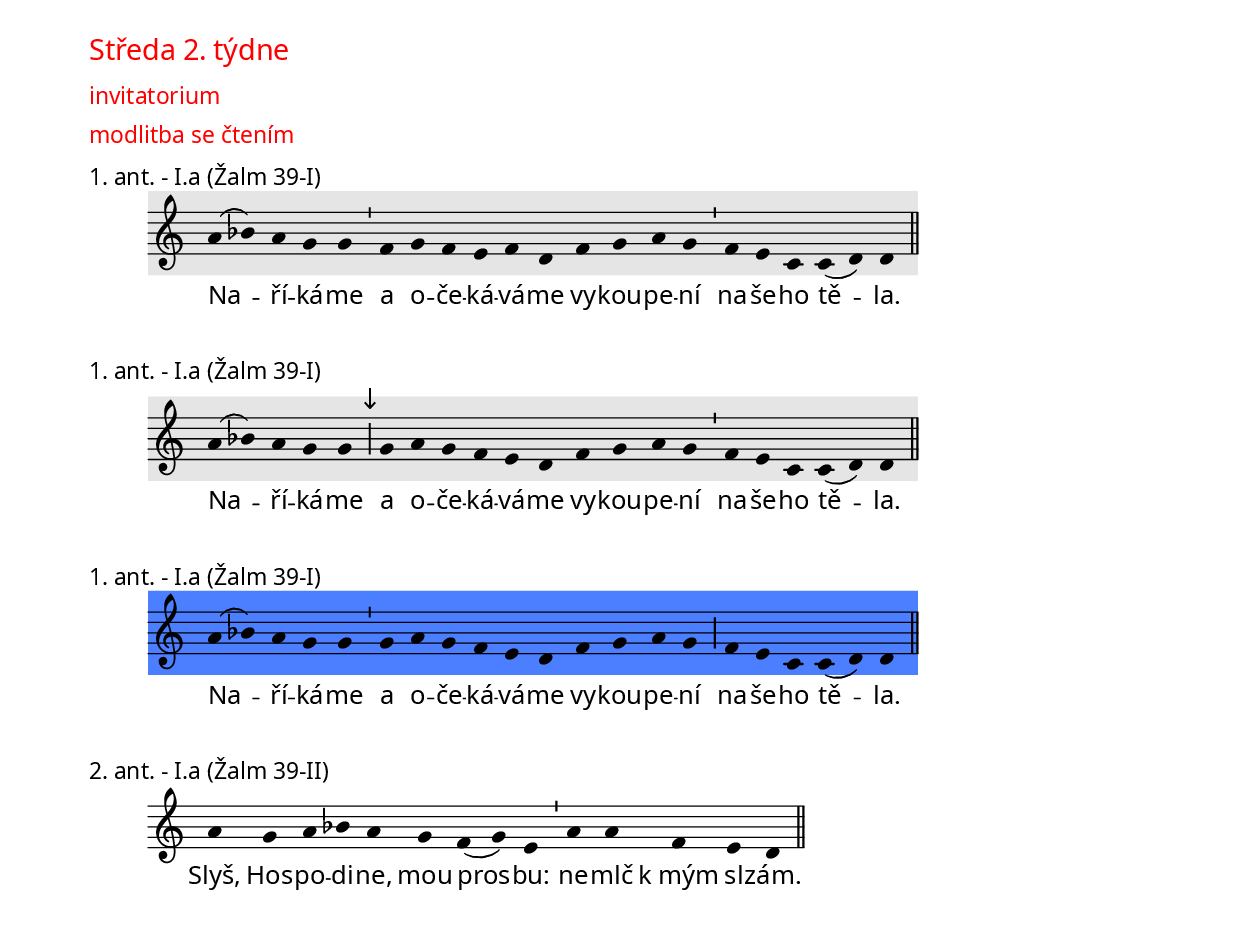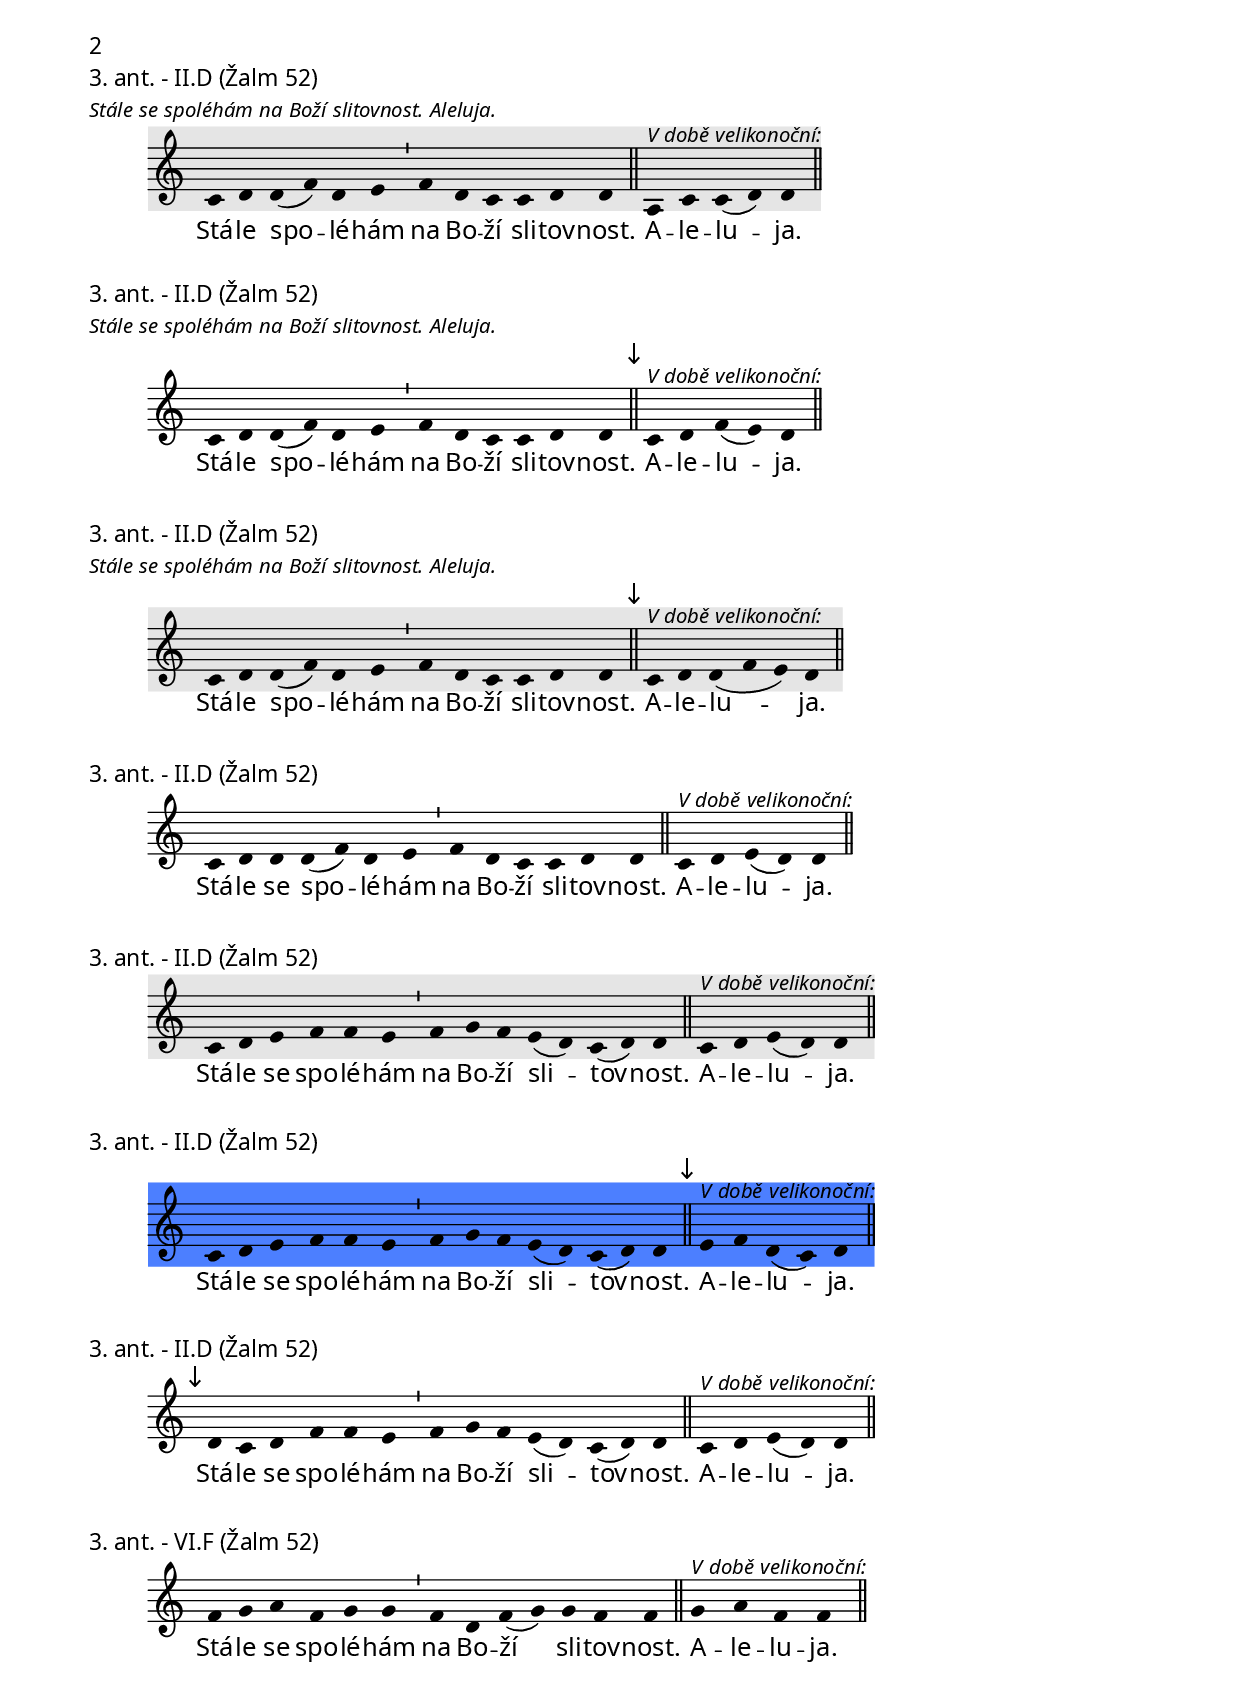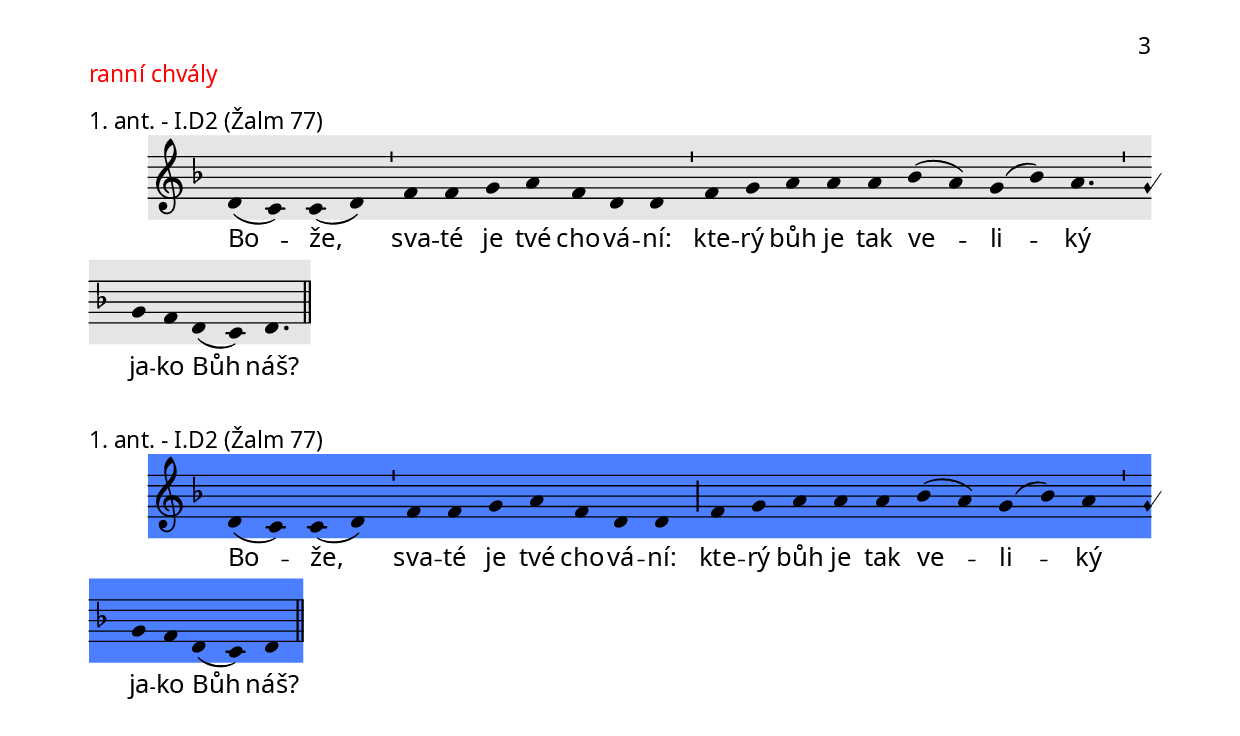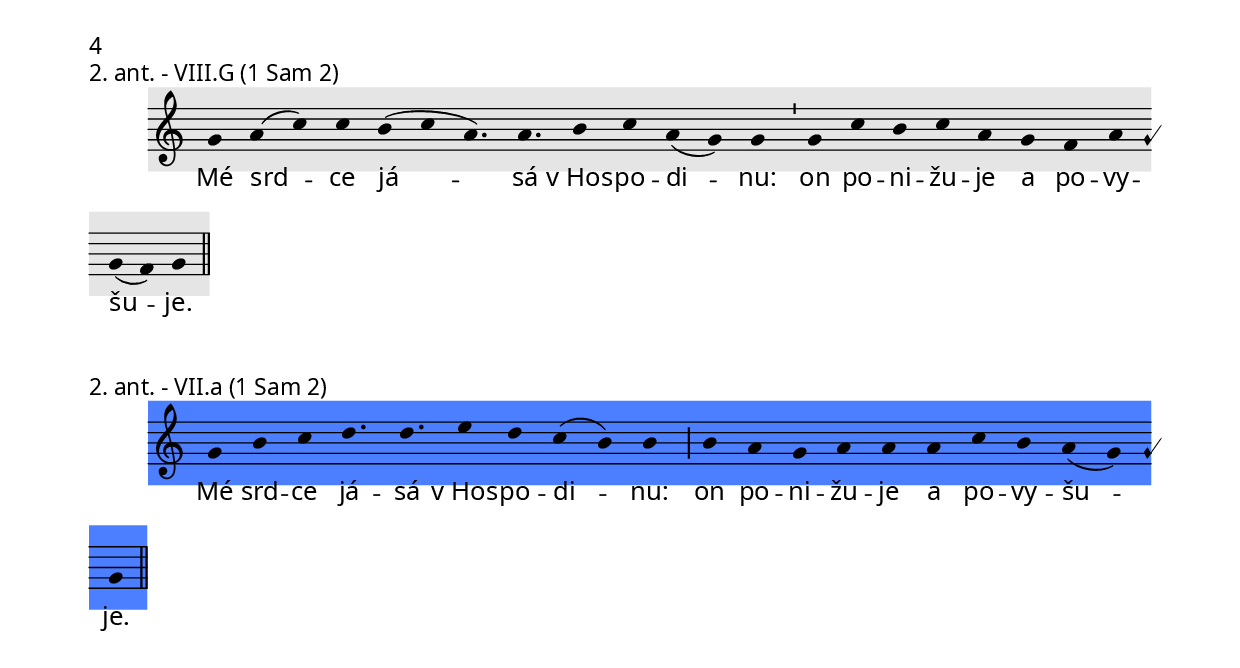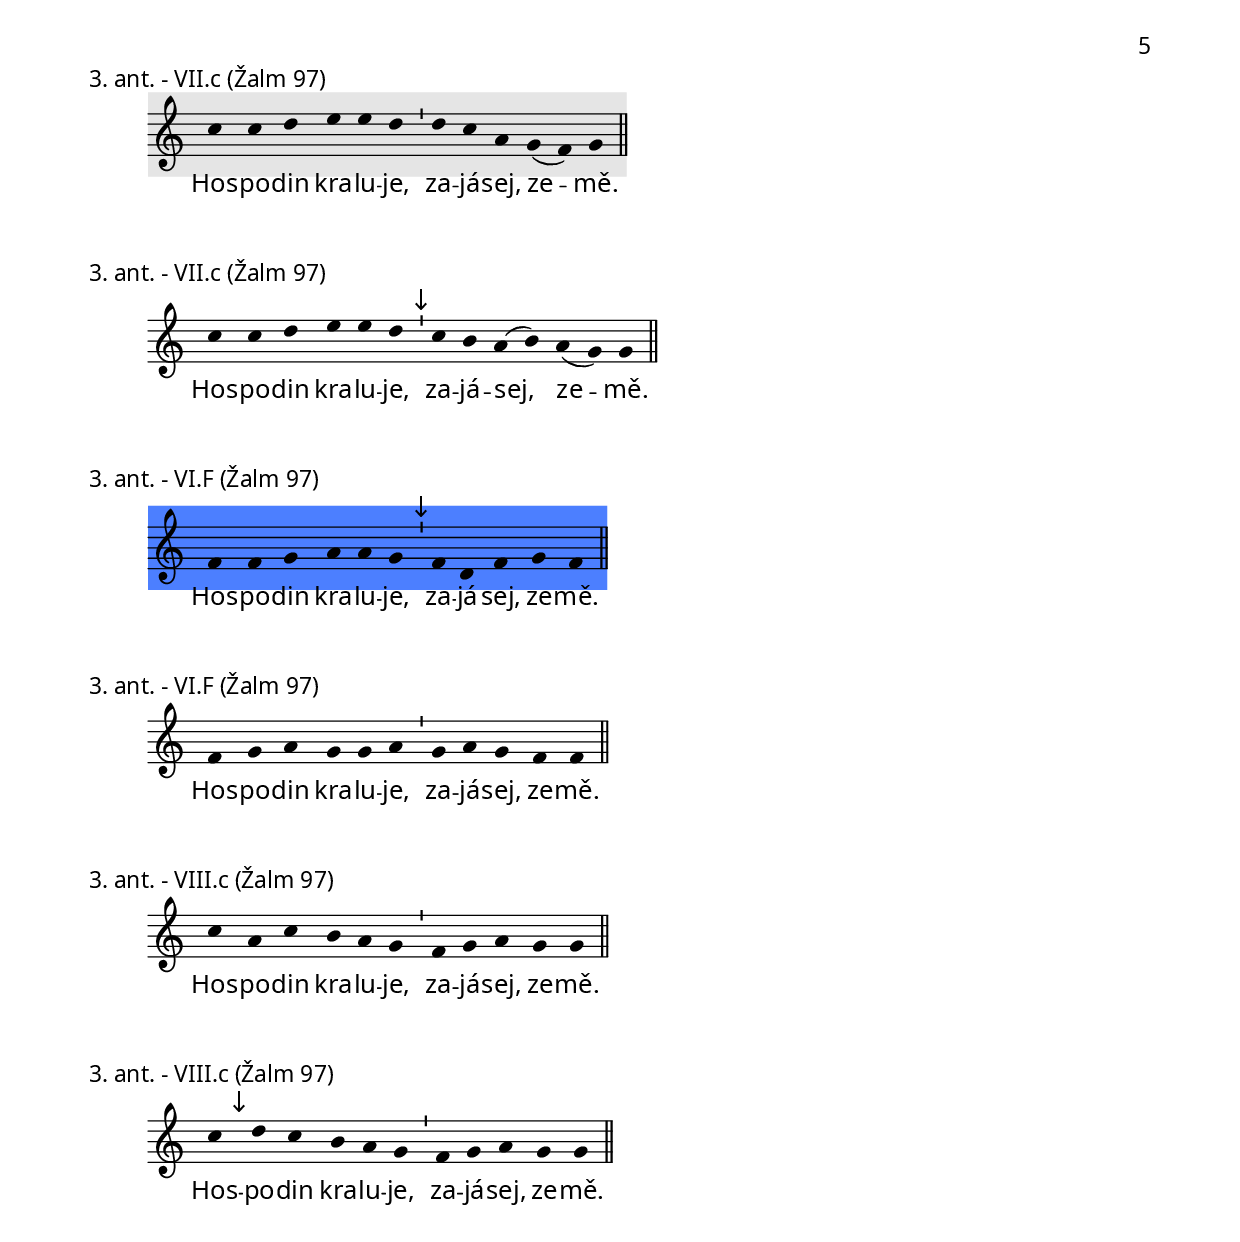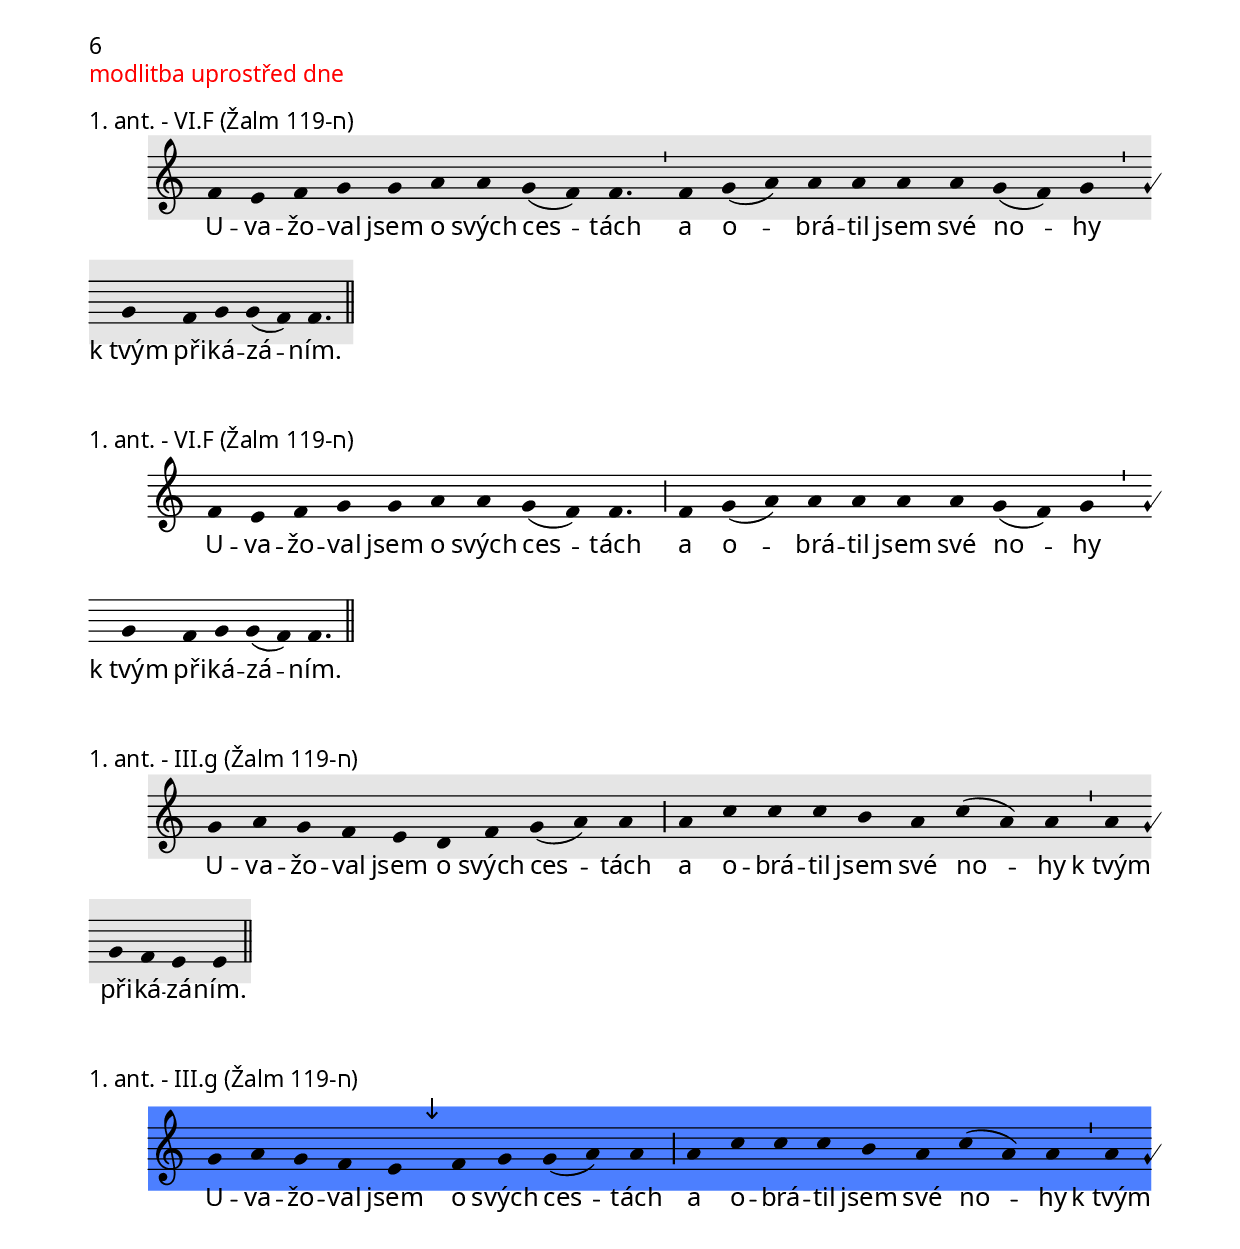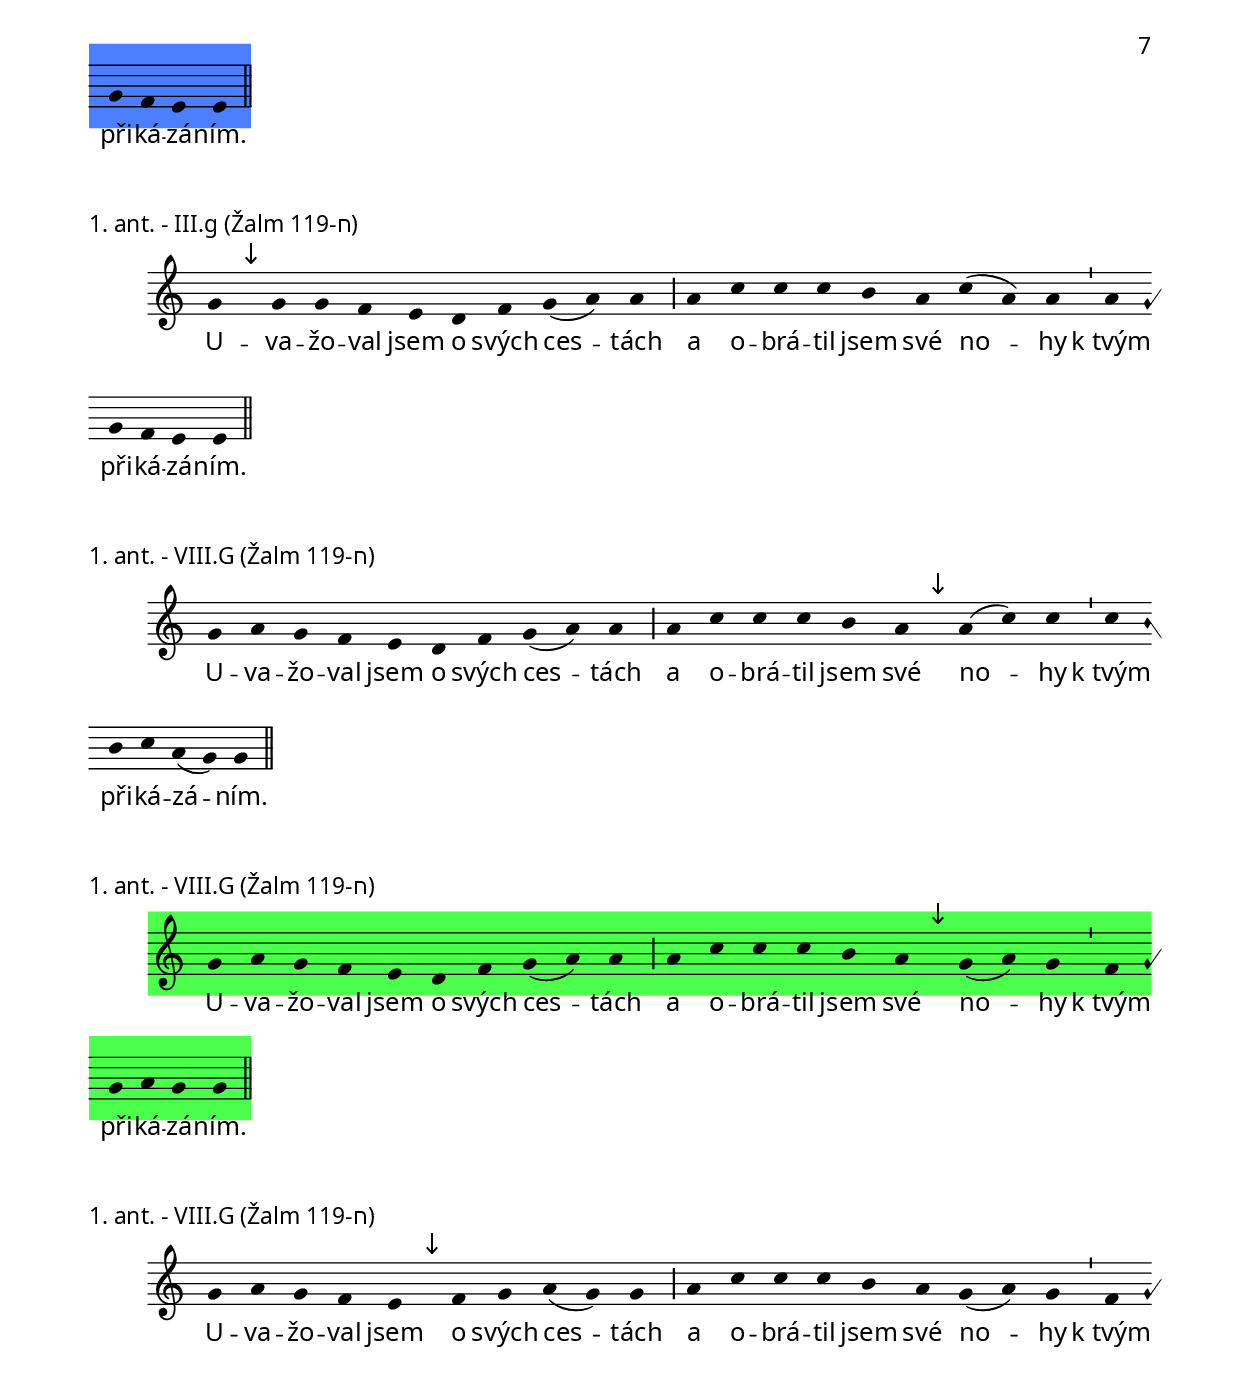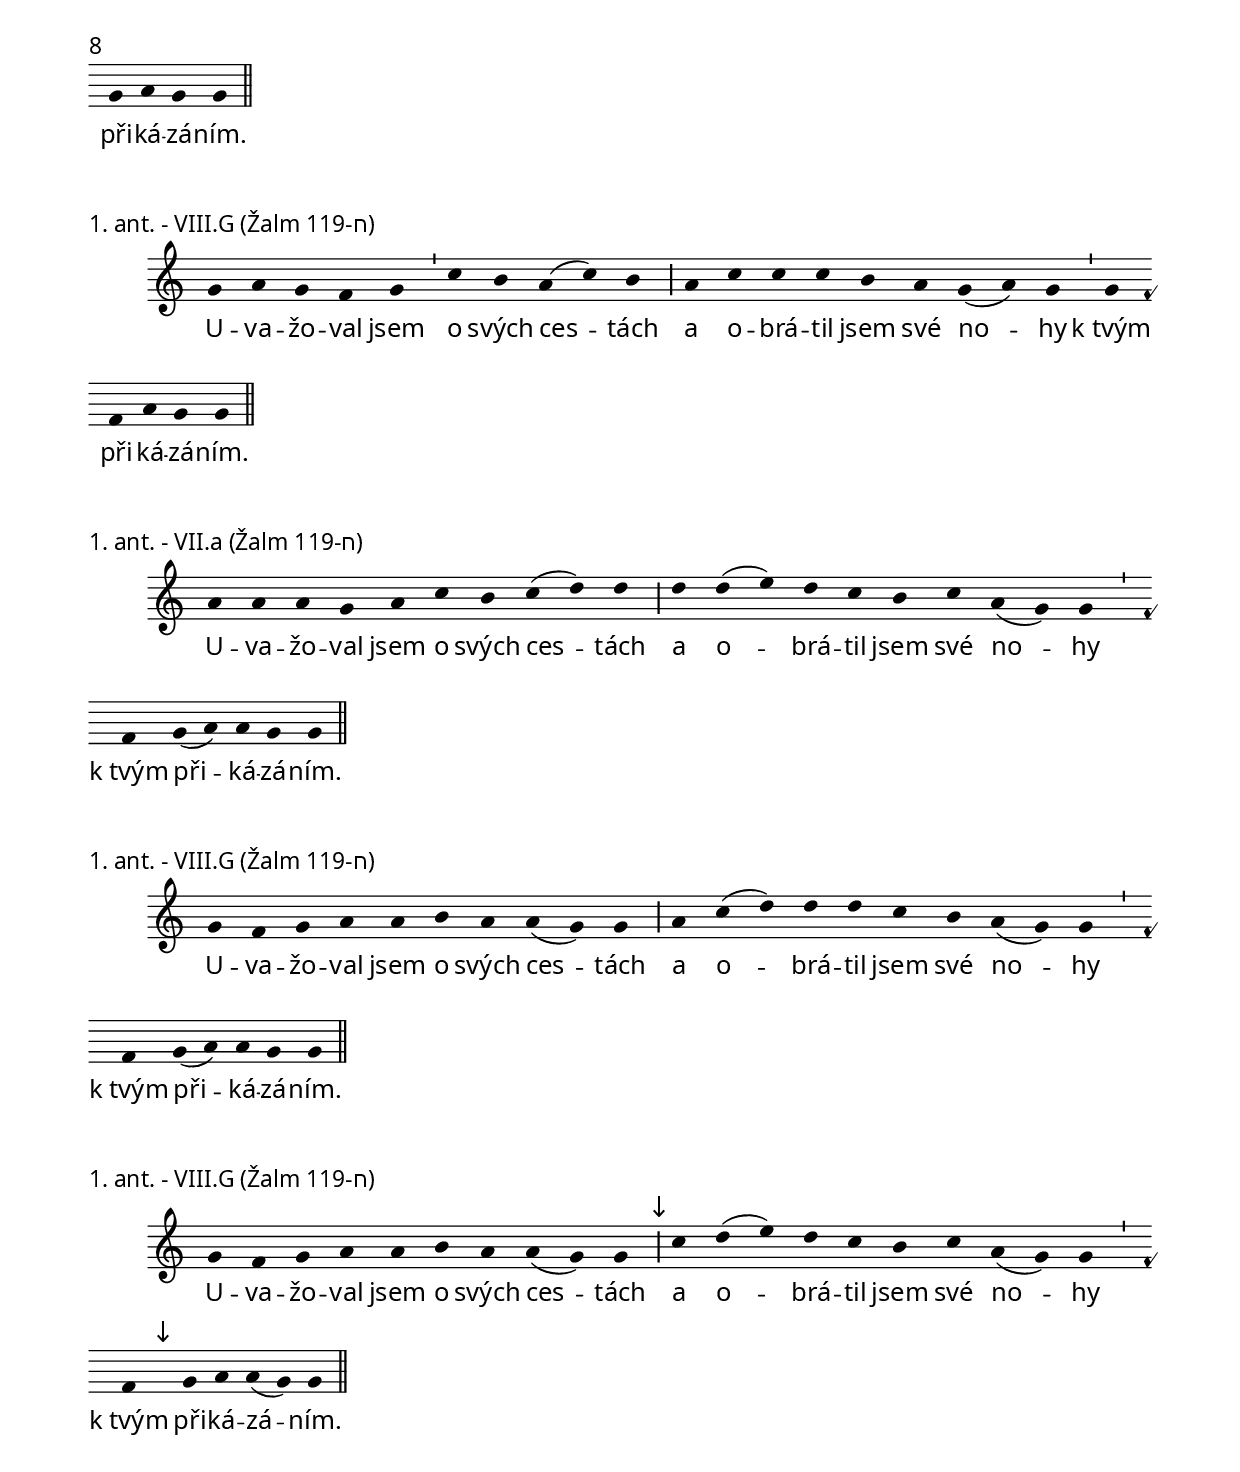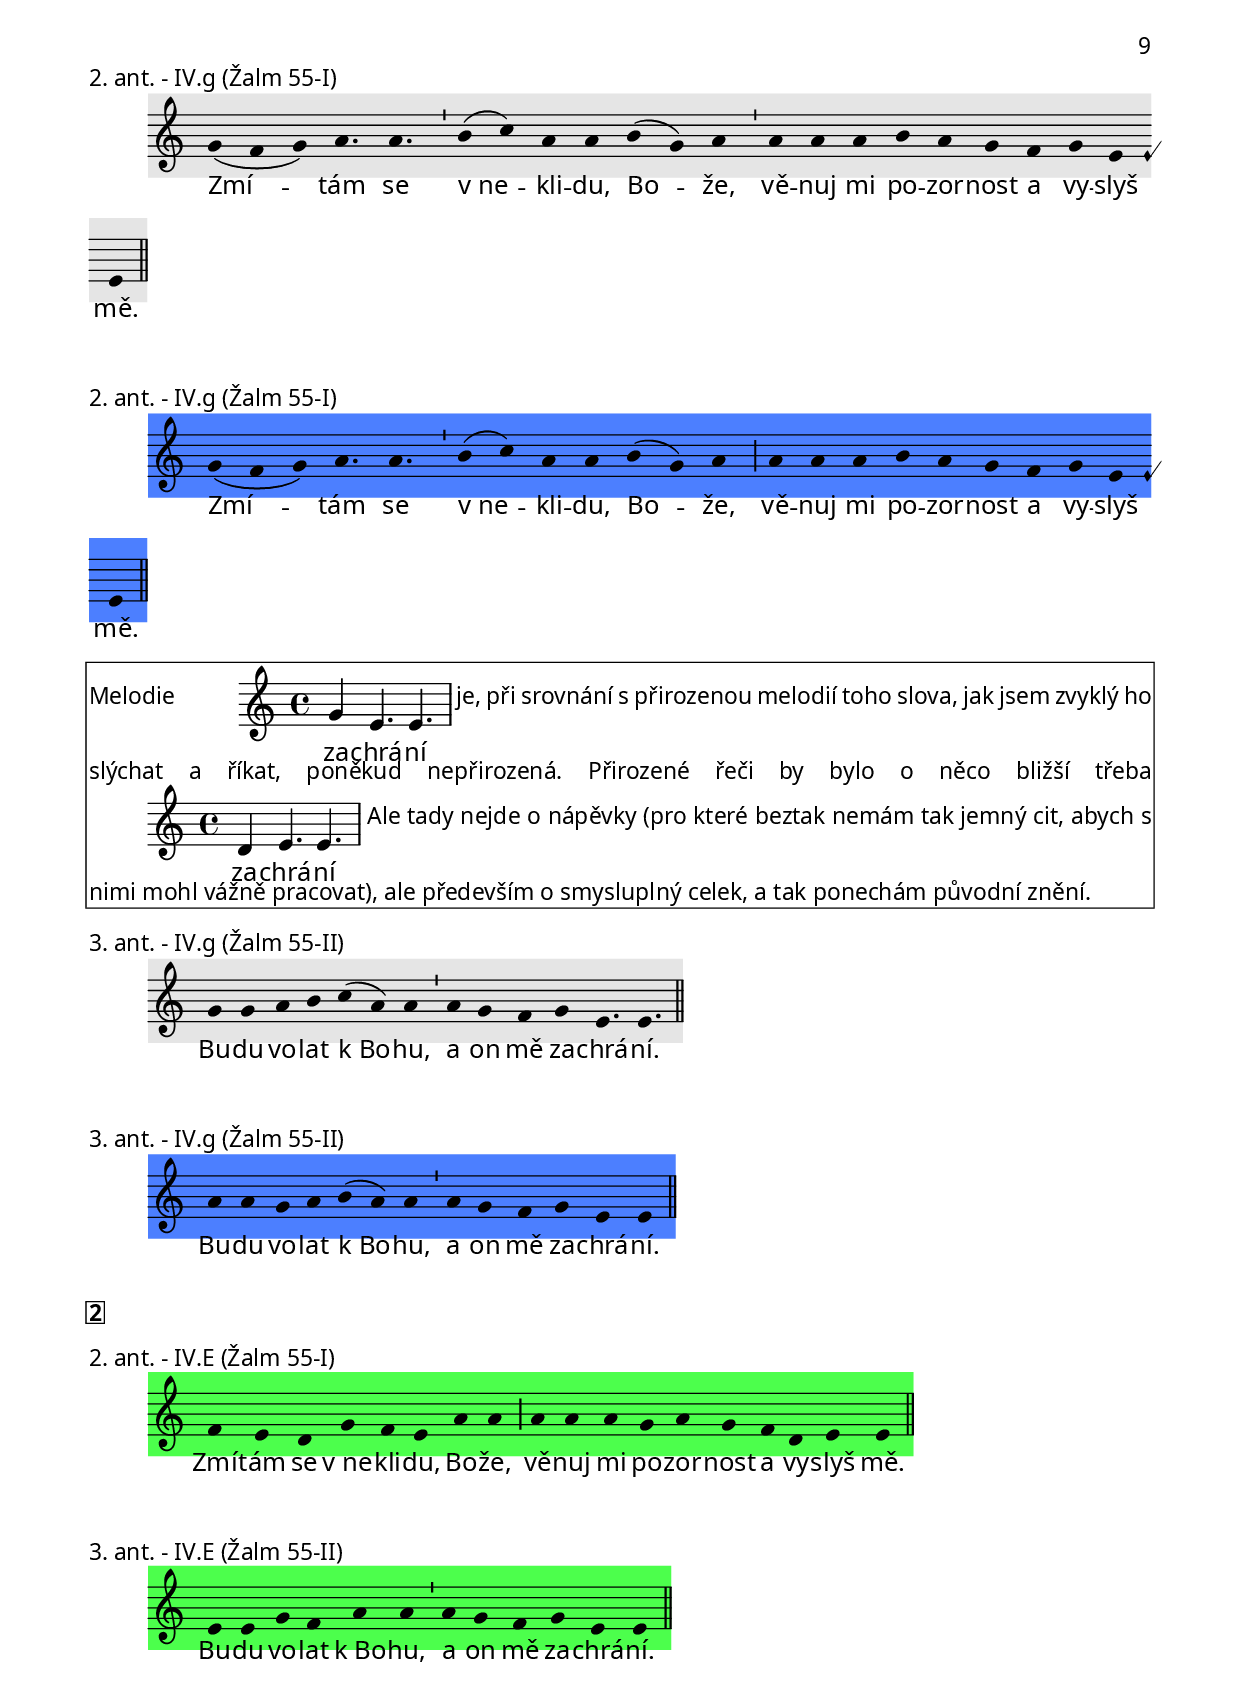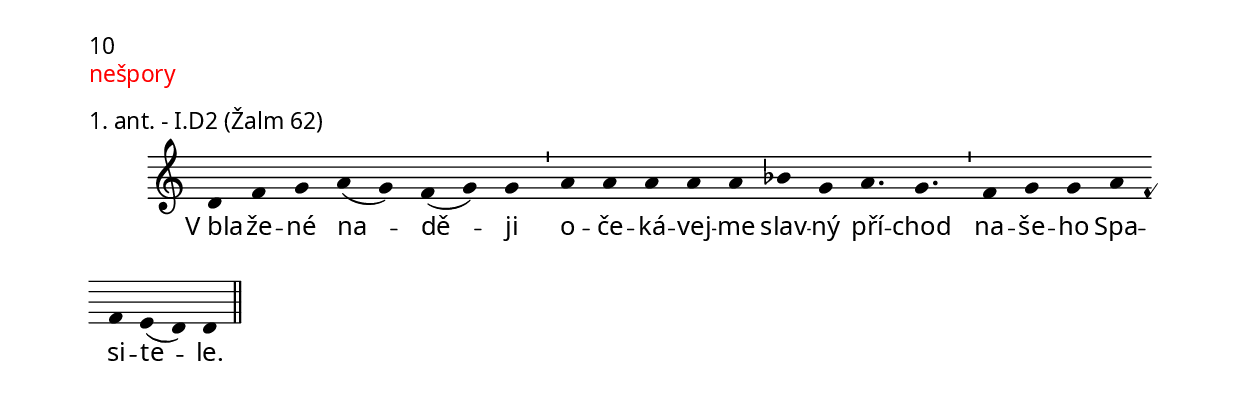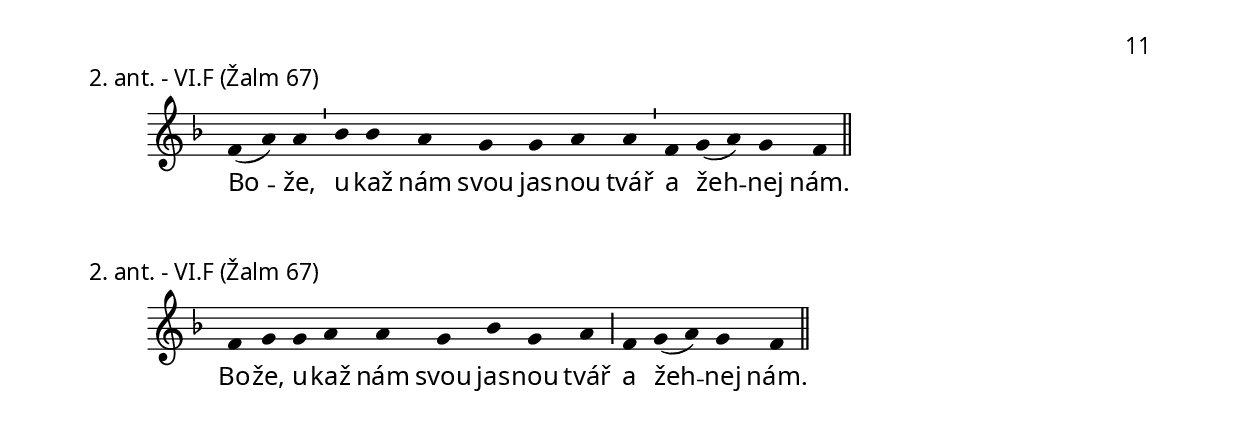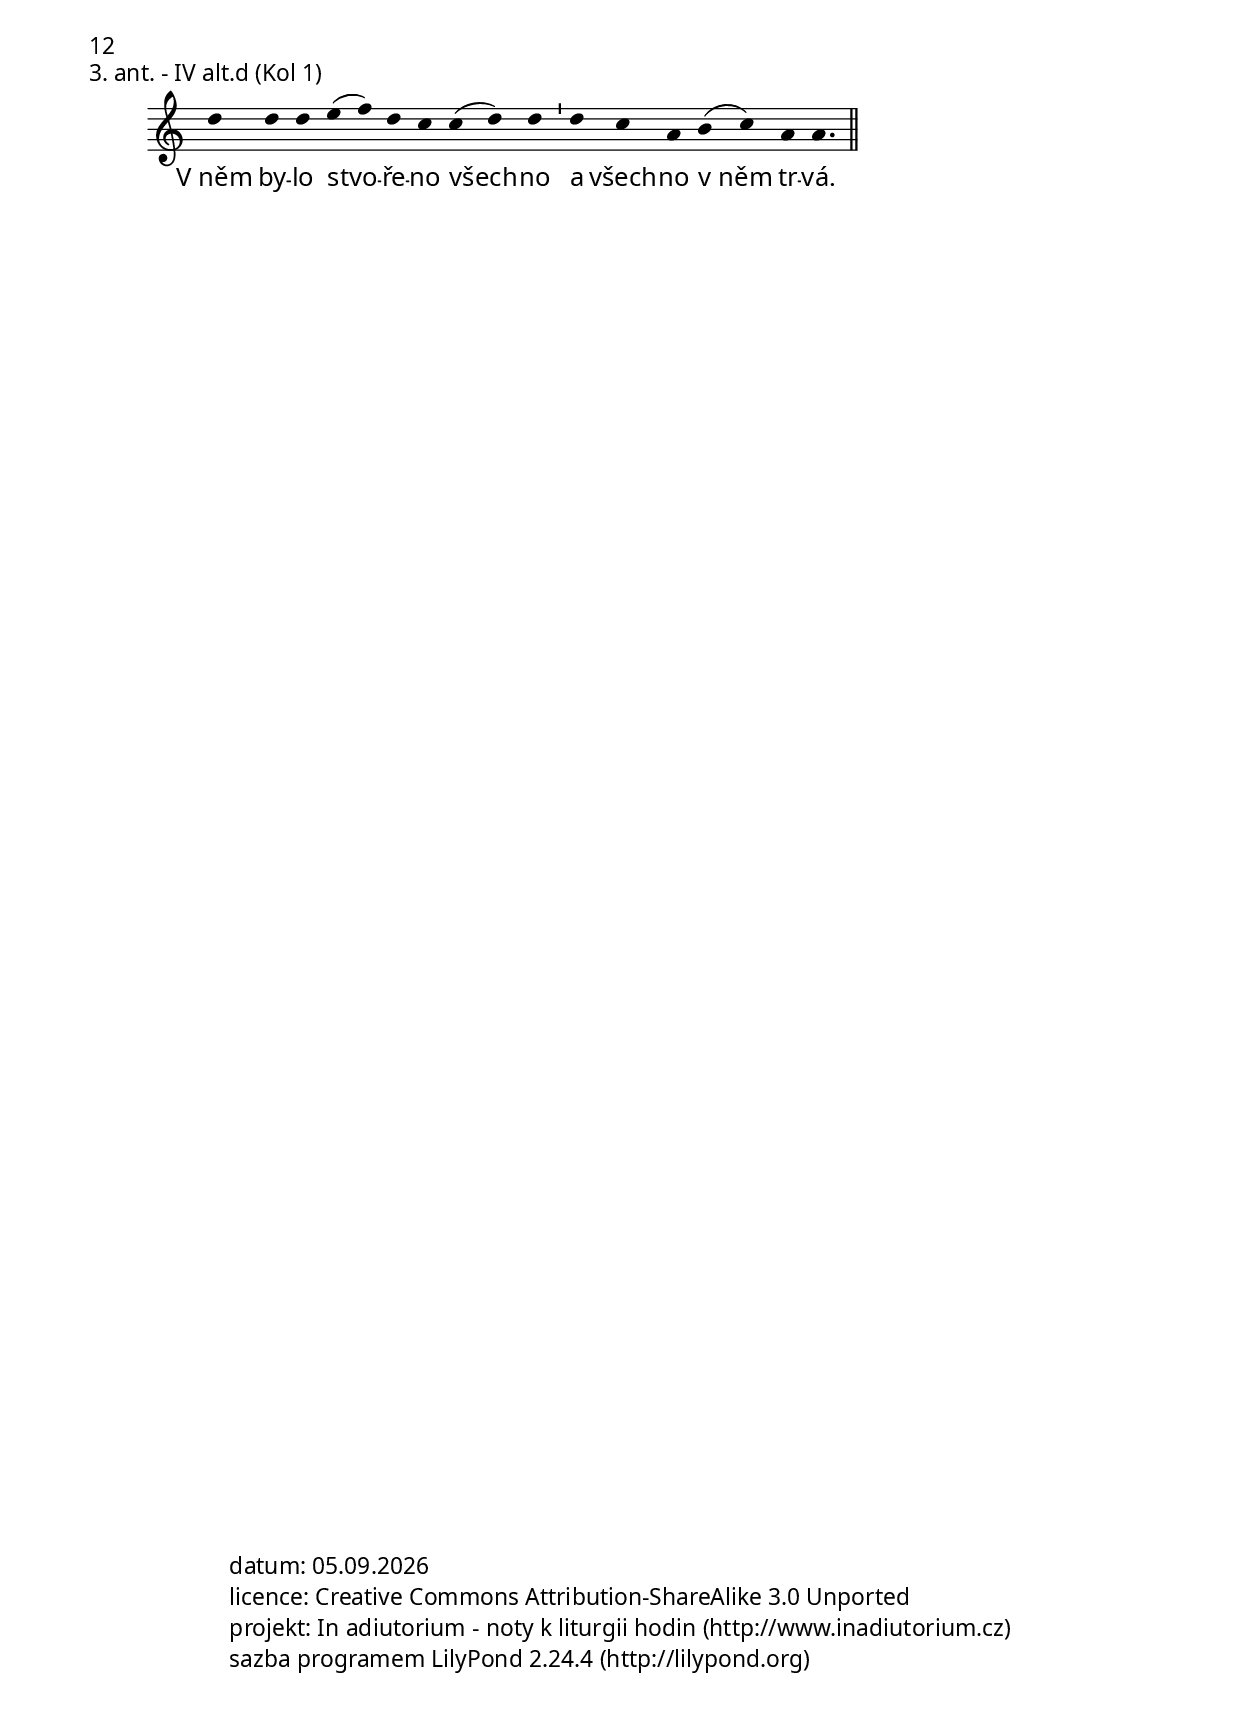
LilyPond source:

\include "../spolecne.ly"

\markup {\nadpisDen {Středa 2. týdne}}

\markup {\nadpisHodinka {"invitatorium"}}

%\score { \tIIstredaInvitatorium }

\markup {\nadpisHodinka {"modlitba se čtením"}}

\score {
  \relative c'' {
    \zvyraznovacSedy
    \choralniRezim
    a4( bes) a g g \barMin
    f g f e f d f g a g \barMin f e c c( d) d \barFinalis
  }
  \addlyrics {
    Na -- ří -- ká -- me
    a o -- če -- ká -- vá -- me vy -- kou -- pe -- ní na -- še -- ho tě -- la.

    % velikonocni aleluja v breviari neni
  }
  \header {
    quid = "1. ant."
    modus = "I"
    differentia = "a"
    psalmus = "Žalm 39-I"
    id = "mc-ant1"
    piece = \markup {\sestavTitulek}
  }
}

\score {
  \relative c'' {
    \zvyraznovacSedy
    \choralniRezim
    a4( bes) a g g \barMaior
    \mark\sipka g a g f e d f g a g \barMin
    f e c c( d) d \barFinalis
  }
  \addlyrics {
    Na -- ří -- ká -- me
    a o -- če -- ká -- vá -- me vy -- kou -- pe -- ní
    na -- še -- ho tě -- la.

    % velikonocni aleluja v breviari neni
  }
  \header {
    quid = "1. ant."
    modus = "I"
    differentia = "a"
    psalmus = "Žalm 39-I"
    id = "mc-ant1"
    piece = \markup {\sestavTitulek}
  }
}

\score {
  \relative c'' {
    \zvyraznovacModry
    \choralniRezim
    a4( bes) a g g \barMin
    g a g f e d f g a g \barMaior
    f e c c( d) d \barFinalis
  }
  \addlyrics {
    Na -- ří -- ká -- me
    a o -- če -- ká -- vá -- me vy -- kou -- pe -- ní
    na -- še -- ho tě -- la.

    % velikonocni aleluja v breviari neni
  }
  \header {
    quid = "1. ant."
    modus = "I"
    differentia = "a"
    psalmus = "Žalm 39-I"
    id = "mc-ant1"
    piece = \markup {\sestavTitulek}
  }
}

\score {
  \relative c'' {
    \choralniRezim
    a g a bes a g f( g) e \barMin
    a a f e d \barFinalis
  }
  \addlyrics {
    Slyš, Hos -- po -- di -- ne, mou pros -- bu:
    ne -- mlč k_mým sl -- zám.

    % velikonocni aleluja v breviari neni
  }
  \header {
    quid = "2. ant."
    modus = "I"
    differentia = "a"
    psalmus = "Žalm 39-II"
    id = "mc-ant2"
    piece = \markup {\sestavTitulek}
  }
}

\pageBreak

\score {
  \relative c' {
    \zvyraznovacSedy
    \choralniRezim
    c4 d d( f) d e \barMin f d c c d d \barFinalis

    a^\rubrVelikAleluja c c( d) d \barFinalis
  }
  \addlyrics {
    Stá -- le
    % se
    spo -- lé -- hám
    na Bo -- ží sli -- tov -- nost.

    A -- le -- lu -- ja.
  }
  \header {
    textus_approbatus = "Stále se spoléhám na Boží slitovnost. Aleluja."
    quid = "3. ant."
    modus = "II"
    differentia = "D"
    psalmus = "Žalm 52"
    id = "mc-ant3"
    piece = \markup {\sestavTitulek}
  }
}

\score {
  \relative c' {
    \choralniRezim
    c4 d d( f) d e \barMin f d c c d d \barFinalis

    \mark\sipka c^\rubrVelikAleluja d f( e) d \barFinalis
  }
  \addlyrics {
    Stá -- le spo -- lé -- hám
    na Bo -- ží sli -- tov -- nost.

    A -- le -- lu -- ja.
  }
  \header {
    textus_approbatus = "Stále se spoléhám na Boží slitovnost. Aleluja."
    quid = "3. ant."
    modus = "II"
    differentia = "D"
    psalmus = "Žalm 52"
    id = "mc-ant3"
    piece = \markup {\sestavTitulek}
  }
}

\score {
  \relative c' {
    \zvyraznovacSedy
    \choralniRezim
    c4 d d( f) d e \barMin f d c c d d \barFinalis

    \mark\sipka c^\rubrVelikAleluja d d( f e) d \barFinalis
  }
  \addlyrics {
    Stá -- le spo -- lé -- hám
    na Bo -- ží sli -- tov -- nost.

    A -- le -- lu -- ja.
  }
  \header {
    textus_approbatus = "Stále se spoléhám na Boží slitovnost. Aleluja."
    quid = "3. ant."
    modus = "II"
    differentia = "D"
    psalmus = "Žalm 52"
    id = "mc-ant3"
    piece = \markup {\sestavTitulek}
  }
}

\score {
  \relative c' {
    \choralniRezim
    c4 d d d( f) d e \barMin f d c c d d \barFinalis

    c^\rubrVelikAleluja d e( d) d \barFinalis
  }
  \addlyrics {
    Stá -- le se spo -- lé -- hám
    na Bo -- ží sli -- tov -- nost.

    A -- le -- lu -- ja.
  }
  \header {
    quid = "3. ant."
    modus = "II"
    differentia = "D"
    psalmus = "Žalm 52"
    id = "mc-ant3"
    piece = \markup {\sestavTitulek}
  }
}

\score {
  \relative c' {
    \zvyraznovacSedy
    \choralniRezim
    c4 d e f f e \barMin
    f g f e( d) c( d) d \barFinalis

    c^\rubrVelikAleluja d e( d) d \barFinalis
  }
  \addlyrics {
    Stá -- le se spo -- lé -- hám
    na Bo -- ží sli -- tov -- nost.

    A -- le -- lu -- ja.
  }
  \header {
    quid = "3. ant."
    modus = "II"
    differentia = "D"
    psalmus = "Žalm 52"
    id = "mc-ant3"
    piece = \markup {\sestavTitulek}
  }
}

\score {
  \relative c' {
    \zvyraznovacModry
    \choralniRezim
    c4 d e f f e \barMin
    f g f e( d) c( d) d \barFinalis

    \mark\sipka e^\rubrVelikAleluja f d( c) d \barFinalis
  }
  \addlyrics {
    Stá -- le se spo -- lé -- hám
    na Bo -- ží sli -- tov -- nost.

    A -- le -- lu -- ja.
  }
  \header {
    quid = "3. ant."
    modus = "II"
    differentia = "D"
    psalmus = "Žalm 52"
    id = "mc-ant3"
    piece = \markup {\sestavTitulek}
  }
}

\score {
  \relative c' {
    \choralniRezim
    \mark\sipka d4 c d f f e \barMin
    f g f e( d) c( d) d \barFinalis

    c^\rubrVelikAleluja d e( d) d \barFinalis
  }
  \addlyrics {
    Stá -- le se spo -- lé -- hám
    na Bo -- ží sli -- tov -- nost.

    A -- le -- lu -- ja.
  }
  \header {
    quid = "3. ant."
    modus = "II"
    differentia = "D"
    psalmus = "Žalm 52"
    id = "mc-ant3"
    piece = \markup {\sestavTitulek}
  }
}

\score {
  \relative c' {
    \choralniRezim
    f4 g a f g g \barMin
    f d f( g) g f f \barFinalis

    g^\rubrVelikAleluja a f f \barFinalis
  }
  \addlyrics {
    Stá -- le se spo -- lé -- hám
    na Bo -- ží sli -- tov -- nost.

    A -- le -- lu -- ja.
  }
  \header {
    quid = "3. ant."
    modus = "VI"
    differentia = "F"
    psalmus = "Žalm 52"
    id = "mc-ant3"
    piece = \markup {\sestavTitulek}
  }
}

\pageBreak

\markup {\nadpisHodinka {"ranní chvály"}}

\score {
  \relative c' {
    \zvyraznovacSedy
    \choralniRezim
    \key f \major
    d4( c) c( d) \barMin f f g a f d d \barMin
    f g a a a bes( a) g( bes) a4. \barMin g4 f d( c) d4. \barFinalis
  }
  \addlyrics {
    Bo -- že, sva -- té je tvé cho -- vá -- ní: kte -- rý bůh je tak ve -- li -- ký
    ja -- ko Bůh náš?
  }
  \header {
    quid = "1. ant."
    modus = "I"
    differentia = "D2"
    psalmus = "Žalm 77"
    id = "rch-ant1"
    piece = \markup {\sestavTitulek}
  }
}

\score {
  \relative c' {
    \zvyraznovacModry
    \choralniRezim
    \key f \major
    d4( c) c( d) \barMin
    f f g a f d d \barMaior
    f g a a a bes( a) g( bes) a \barMin
    g f d( c) d \barFinalis
  }
  \addlyrics {
    Bo -- že,
    sva -- té je tvé cho -- vá -- ní:
    kte -- rý bůh je tak ve -- li -- ký
    ja -- ko Bůh náš?
  }
  \header {
    quid = "1. ant."
    modus = "I"
    differentia = "D2"
    psalmus = "Žalm 77"
    id = "rch-ant1"
    piece = \markup {\sestavTitulek}
  }
}

\pageBreak

\score {
  \relative c'' {
    \zvyraznovacSedy
    \choralniRezim
    g4 a( c) c b( c a4.) a b4 c a( g) g \barMin
    g c b c a g f a g( f) g \barFinalis
  }
  \addlyrics {
    Mé srd -- ce já -- sá v_Hos -- po -- di -- nu:
    on po -- ni -- žu -- je a po -- vy -- šu -- je.
  }
  \header {
    quid = "2. ant."
    modus = "VIII"
    differentia = "G"
    psalmus = "1 Sam 2"
    id = "rch-ant2"
    piece = \markup {\sestavTitulek}
  }
}

\score {
  \relative c'' {
    \zvyraznovacModry
    \choralniRezim
    g4 b c d4. d e4 d c( b) b \barMaior
    b a g a a a c b a( g) g \barFinalis
  }
  \addlyrics {
    Mé srd -- ce já -- sá v_Hos -- po -- di -- nu:
    on po -- ni -- žu -- je a po -- vy -- šu -- je.
  }
  \header {
    quid = "2. ant."
    modus = "VII"
    differentia = "a"
    psalmus = "1 Sam 2"
    id = "rch-ant2"
    piece = \markup {\sestavTitulek}
  }
}

\pageBreak

\score {
  \relative c'' {
    \zvyraznovacSedy
    \choralniRezim
    c4 c d e e d \barMin d c a g( f) g \barFinalis
  }
  \addlyrics {
    Hos -- po -- din kra -- lu -- je, za -- já -- sej, ze -- mě.
  }
  \header {
    quid = "3. ant."
    modus = "VII"
    differentia = "c"
    psalmus = "Žalm 97"
    id = "rch-ant3"
    piece = \markup {\sestavTitulek}
  }
}

\score {
  \relative c'' {
    \choralniRezim
    c4 c d e e d \barMin
    \mark\sipka c b a( b) a( g) g \barFinalis
  }
  \addlyrics {
    Hos -- po -- din kra -- lu -- je,
    za -- já -- sej, ze -- mě.
  }
  \header {
    quid = "3. ant."
    modus = "VII"
    differentia = "c"
    psalmus = "Žalm 97"
    id = "rch-ant3"
    piece = \markup {\sestavTitulek}
  }
}

\score {
  \relative c' {
    \zvyraznovacModry
    \choralniRezim
    f4 f g a a g \barMin
    \mark\sipka f d f g f \barFinalis
  }
  \addlyrics {
    Hos -- po -- din kra -- lu -- je,
    za -- já -- sej, ze -- mě.
  }
  \header {
    quid = "3. ant."
    modus = "VI"
    differentia = "F"
    psalmus = "Žalm 97"
    id = "rch-ant3"
    piece = \markup {\sestavTitulek}
  }
}

\score {
  \relative c' {
    \choralniRezim
    f4 g a g g a \barMin
    g a g f f \barFinalis
  }
  \addlyrics {
    Hos -- po -- din kra -- lu -- je,
    za -- já -- sej, ze -- mě.
  }
  \header {
    quid = "3. ant."
    modus = "VI"
    differentia = "F"
    psalmus = "Žalm 97"
    id = "rch-ant3"
    piece = \markup {\sestavTitulek}
  }
}

\score {
  \relative c'' {
    \choralniRezim
    c4 a c b a g \barMin
    f g a g g \barFinalis
  }
  \addlyrics {
    Hos -- po -- din kra -- lu -- je,
    za -- já -- sej, ze -- mě.
  }
  \header {
    quid = "3. ant."
    modus = "VIII"
    differentia = "c"
    psalmus = "Žalm 97"
    id = "rch-ant3"
    piece = \markup {\sestavTitulek}
  }
}

\score {
  \relative c'' {
    \choralniRezim
    c4 \mark\sipka d c b a g \barMin
    f g a g g \barFinalis
  }
  \addlyrics {
    Hos -- po -- din kra -- lu -- je,
    za -- já -- sej, ze -- mě.
  }
  \header {
    quid = "3. ant."
    modus = "VIII"
    differentia = "c"
    psalmus = "Žalm 97"
    id = "rch-ant3"
    piece = \markup {\sestavTitulek}
  }
}

%\score { \tIIstredaAntBenedictus }

\pageBreak

\markup {\nadpisHodinka {"modlitba uprostřed dne"}}

\score {
  \relative c' {
    \zvyraznovacSedy
    \choralniRezim
    f4 e f g g a a g( f) f4. \barMin
    f4 g( a) a a a a g( f) g \barMin
    g f g g( f) f4. \barFinalis
   }
  \addlyrics {
    U -- va -- žo -- val jsem o svých ces -- tách a o -- brá -- til jsem své no -- hy
    k_tvým při -- ká -- zá -- ním.
  }
  \header {
    quid = "1. ant."
    modus = "VI"
    differentia = "F"
    psalmus = "Žalm 119-ח"
    placet = "první div. maior"
    id = "up-ant1"
    piece = \markup {\sestavTitulek}
  }
}

\score {
  \relative c' {
    \choralniRezim
    f4 e f g g a a g( f) f4. \barMaior
    f4 g( a) a a a a g( f) g \barMin
    g f g g( f) f4. \barFinalis
   }
  \addlyrics {
    U -- va -- žo -- val jsem o svých ces -- tách
    a o -- brá -- til jsem své no -- hy
    k_tvým při -- ká -- zá -- ním.
  }
  \header {
    quid = "1. ant."
    modus = "VI"
    differentia = "F"
    psalmus = "Žalm 119-ח"
    id = "up-ant1"
    piece = \markup {\sestavTitulek}
  }
}

\score {
  \relative c'' {
    \zvyraznovacSedy
    \choralniRezim
    g4 a g f e d f g( a) a \barMaior
    a c c c b a c( a) a \barMin
    a g f e e \barFinalis
   }
  \addlyrics {
    U -- va -- žo -- val jsem o svých ces -- tách
    a o -- brá -- til jsem své no -- hy
    k_tvým při -- ká -- zá -- ním.
  }
  \header {
    quid = "1. ant."
    modus = "III"
    differentia = "g"
    psalmus = "Žalm 119-ח"
    placet = "první část není moc pěkná"
    id = "up-ant1"
    piece = \markup {\sestavTitulek}
  }
}

\score {
  \relative c'' {
    \zvyraznovacModry
    \choralniRezim
    g4 a g f e \mark\sipka f g g( a) a \barMaior
    a c c c b a c( a) a \barMin
    a g f e e \barFinalis
   }
  \addlyrics {
    U -- va -- žo -- val jsem o svých ces -- tách
    a o -- brá -- til jsem své no -- hy
    k_tvým při -- ká -- zá -- ním.
  }
  \header {
    quid = "1. ant."
    modus = "III"
    differentia = "g"
    psalmus = "Žalm 119-ח"
    id = "up-ant1"
    piece = \markup {\sestavTitulek}
  }
}

\score {
  \relative c'' {
    \choralniRezim
    g4 \mark\sipka g g f e d f g( a) a \barMaior
    a c c c b a c( a) a \barMin
    a g f e e \barFinalis
   }
  \addlyrics {
    U -- va -- žo -- val jsem o svých ces -- tách
    a o -- brá -- til jsem své no -- hy
    k_tvým při -- ká -- zá -- ním.
  }
  \header {
    quid = "1. ant."
    modus = "III"
    differentia = "g"
    psalmus = "Žalm 119-ח"
    id = "up-ant1"
    piece = \markup {\sestavTitulek}
  }
}

\score {
  \relative c'' {
    \choralniRezim
    g4 a g f e d f g( a) a \barMaior
    a c c c b a \mark\sipka a( c) c \barMin
    c b c a( g) g \barFinalis
   }
  \addlyrics {
    U -- va -- žo -- val jsem o svých ces -- tách
    a o -- brá -- til jsem své no -- hy
    k_tvým při -- ká -- zá -- ním.
  }
  \header {
    quid = "1. ant."
    modus = "VIII"
    differentia = "G"
    psalmus = "Žalm 119-ח"
    id = "up-ant1"
    piece = \markup {\sestavTitulek}
  }
}

\score {
  \relative c'' {
    \zvyraznovacZeleny
    \choralniRezim
    g4 a g f e d f g( a) a \barMaior
    a c c c b a \mark\sipka g( a) g \barMin
    f g a g g \barFinalis
   }
  \addlyrics {
    U -- va -- žo -- val jsem o svých ces -- tách
    a o -- brá -- til jsem své no -- hy
    k_tvým při -- ká -- zá -- ním.
  }
  \header {
    quid = "1. ant."
    modus = "VIII"
    differentia = "G"
    psalmus = "Žalm 119-ח"
    id = "up-ant1"
    piece = \markup {\sestavTitulek}
  }
}

\score {
  \relative c'' {
    \choralniRezim
    g4 a g f e \mark\sipka f g a( g) g \barMaior
    a c c c b a g( a) g \barMin
    f g a g g \barFinalis
   }
  \addlyrics {
    U -- va -- žo -- val jsem o svých ces -- tách
    a o -- brá -- til jsem své no -- hy
    k_tvým při -- ká -- zá -- ním.
  }
  \header {
    quid = "1. ant."
    modus = "VIII"
    differentia = "G"
    psalmus = "Žalm 119-ח"
    id = "up-ant1"
    piece = \markup {\sestavTitulek}
  }
}

\score {
  \relative c'' {
    \choralniRezim
    g4 a g f g \barMin
    c b a( c) b \barMaior
    a c c c b a g( a) g \barMin
    g f a g g \barFinalis
   }
  \addlyrics {
    U -- va -- žo -- val jsem
    o svých ces -- tách
    a o -- brá -- til jsem své no -- hy
    k_tvým při -- ká -- zá -- ním.
  }
  \header {
    quid = "1. ant."
    modus = "VIII"
    differentia = "G"
    psalmus = "Žalm 119-ח"
    id = "up-ant1"
    piece = \markup {\sestavTitulek}
  }
}

\score {
  \relative c'' {
    \choralniRezim
    a4 a a g a c b c( d) d \barMaior
    d d( e) d c b c a( g) g \barMin
    f g( a) a g g \barFinalis
   }
  \addlyrics {
    U -- va -- žo -- val jsem o svých ces -- tách
    a o -- brá -- til jsem své no -- hy
    k_tvým při -- ká -- zá -- ním.
  }
  \header {
    quid = "1. ant."
    modus = "VII"
    differentia = "a"
    psalmus = "Žalm 119-ח"
    id = "up-ant1"
    piece = \markup {\sestavTitulek}
  }
}

\score {
  \relative c'' {
    \choralniRezim
    g4 f g a a b a a( g) g \barMaior
    a c( d) d d c b a( g) g \barMin
    f g( a) a g g \barFinalis
   }
  \addlyrics {
    U -- va -- žo -- val jsem o svých ces -- tách
    a o -- brá -- til jsem své no -- hy
    k_tvým při -- ká -- zá -- ním.
  }
  \header {
    quid = "1. ant."
    modus = "VIII"
    differentia = "G"
    psalmus = "Žalm 119-ח"
    id = "up-ant1"
    piece = \markup {\sestavTitulek}
  }
}

\score {
  \relative c'' {
    \choralniRezim
    g4 f g a a b a a( g) g \barMaior
    \mark\sipka c d( e) d c b c a( g) g \barMin
    f \mark\sipka g a a( g) g \barFinalis
   }
  \addlyrics {
    U -- va -- žo -- val jsem o svých ces -- tách
    a o -- brá -- til jsem své no -- hy
    k_tvým při -- ká -- zá -- ním.
  }
  \header {
    quid = "1. ant."
    modus = "VIII"
    differentia = "G"
    psalmus = "Žalm 119-ח"
    id = "up-ant1"
    piece = \markup {\sestavTitulek}
  }
}

\pageBreak

\score {
  \relative c'' {
    \zvyraznovacSedy
    \choralniRezim
    g4( f g) a4. a \barMin b4( c) a a b( g) a \barMin
    a a a b a g f g e e \barFinalis
  }
  \addlyrics {
    Zmí -- tám se v_ne -- kli -- du, Bo -- že, vě -- nuj mi po -- zor -- nost
    a vy -- slyš mě.
  }
  \header {
    quid = "2. ant."
    modus = "IV"
    differentia = "g"
    psalmus = "Žalm 55-I"
    placet = "druhá div. maior"
    id = "up-ant2"
    piece = \markup {\sestavTitulek}
  }
}

\score {
  \relative c'' {
    \zvyraznovacModry
    \choralniRezim
    g4( f g) a4. a \barMin
    b4( c) a a b( g) a \barMaior
    a a a b a g f g e e \barFinalis
  }
  \addlyrics {
    Zmí -- tám se
    v_ne -- kli -- du, Bo -- že,
    vě -- nuj mi po -- zor -- nost a vy -- slyš mě.
  }
  \header {
    quid = "2. ant."
    modus = "IV"
    differentia = "g"
    psalmus = "Žalm 55-I"
    id = "up-ant2"
    piece = \markup {\sestavTitulek}
  }
}

\markup\box\justify{
  Melodie
  \score{ { g'4 e'4. e' }\addlyrics{ za -- chrá -- ní } }
  je, při srovnání s přirozenou melodií toho slova, jak jsem
  zvyklý ho slýchat a říkat, poněkud nepřirozená.
  Přirozené řeči by bylo o něco bližší třeba
  \score{ { d'4 e'4. e' }\addlyrics{ za -- chrá -- ní } }
  Ale tady nejde o nápěvky (pro které beztak nemám tak jemný cit,
  abych s nimi mohl vážně pracovat), ale především o smysluplný celek,
  a tak ponechám původní znění.
}

\score {
  \relative c'' {
    \zvyraznovacSedy
    \choralniRezim
    g4 g a b c( a) a \barMin a g f g e4. e \barFinalis
  }
  \addlyrics {
    Bu -- du vo -- lat k_Bo -- hu, a on mě za -- chrá -- ní.
  }
  \header {
    quid = "3. ant."
    modus = "IV"
    differentia = "g"
    psalmus = "Žalm 55-II"
    id = "up-ant3"
    piece = \markup {\sestavTitulek}
  }
}

\score {
  \relative c'' {
    \zvyraznovacModry
    \choralniRezim
    a4 a g a b( a) a \barMin
    a g f g e e \barFinalis
  }
  \addlyrics {
    Bu -- du vo -- lat k_Bo -- hu,
    a on mě za -- chrá -- ní.
  }
  \header {
    quid = "3. ant."
    modus = "IV"
    differentia = "g"
    psalmus = "Žalm 55-II"
    id = "up-ant3"
    piece = \markup {\sestavTitulek}
  }
}

\markup\nadpisSkupiny 2

\score {
  \relative c' {
    \zvyraznovacZeleny
    \choralniRezim
    f4 e d g f e a a \barMaior
    a a a g a g f d e e \barFinalis
  }
  \addlyrics {
    Zmí -- tám se v_ne -- kli -- du, Bo -- že,
    vě -- nuj mi po -- zor -- nost a vy -- slyš mě.
  }
  \header {
    quid = "2. ant."
    modus = "IV"
    differentia = "E"
    psalmus = "Žalm 55-I"
    id = "up-ant2"
    piece = \markup {\sestavTitulek}
  }
}

\score {
  \relative c' {
    \zvyraznovacZeleny
    \choralniRezim
    e4 e g f a a \barMin
    a g f g e e \barFinalis
  }
  \addlyrics {
    Bu -- du vo -- lat k_Bo -- hu,
    a on mě za -- chrá -- ní.
  }
  \header {
    quid = "3. ant."
    modus = "IV"
    differentia = "E"
    psalmus = "Žalm 55-II"
    id = "up-ant3"
    piece = \markup {\sestavTitulek}
  }
}

\pageBreak

\markup {\nadpisHodinka {"nešpory"}}

\score {
  \relative c' {
    \choralniRezim
    d4 f g a( g) f( g) g \barMin
    a a a a a bes g a4. g \barMin
    f4 g g a f e( d) d \barFinalis
  }
  \addlyrics {
    V_bla -- že -- né na -- dě -- ji
    o -- če -- ká -- vej -- me slav -- ný pří -- chod
    na -- še -- ho Spa -- si -- te -- le.
  }
  \header {
    quid = "1. ant."
    modus = "I"
    differentia = "D2"
    psalmus = "Žalm 62"
    id = "ne-ant1"
    piece = \markup {\sestavTitulek}
  }
}

\pageBreak

\score {
  \relative c' {
    \choralniRezim
    \key f \major
    f( a) a \barMin bes bes a g g a a \barMin f g( a) g f \barFinalis
  }
  \addlyrics {
    Bo -- že, u -- kaž nám svou jas -- nou tvář a žeh -- nej nám.
  }
  \header {
    quid = "2. ant."
    modus = "VI"
    differentia = "F"
    psalmus = "Žalm 67"
    id = "ne-ant2"
    piece = \markup {\sestavTitulek}
  }
}

\score {
  \relative c' {
    \choralniRezim
    \key f \major
    f4 g g a a g bes g a \barMaior f g( a) g f \barFinalis
  }
  \addlyrics {
    Bo -- že, u -- kaž nám svou jas -- nou tvář a žeh -- nej nám.
  }
  \header {
    quid = "2. ant."
    modus = "VI"
    differentia = "F"
    psalmus = "Žalm 67"
    id = "ne-ant2"
    piece = \markup {\sestavTitulek}
  }
}

\pageBreak

tIIstredaNespAntIII = \score {
  \relative c'' {
    \choralniRezim
    d4 d d e( f) d c c( d) d \barMin d c a b( c) a a4. \barFinalis
  }
  \addlyrics {
    V_něm by -- lo stvo -- ře -- no všech -- no a všech -- no v_něm tr -- vá.
  }
  \header {
    quid = "3. ant."
    modus = "IV alt"
    differentia = "d"
    psalmus = "Kol 1"
    id = "ne-ant3"
    piece = \markup {\sestavTitulek}
  }
}

\score { \tIIstredaNespAntIII }

%\score { \tIIstredaAntMagnificat }